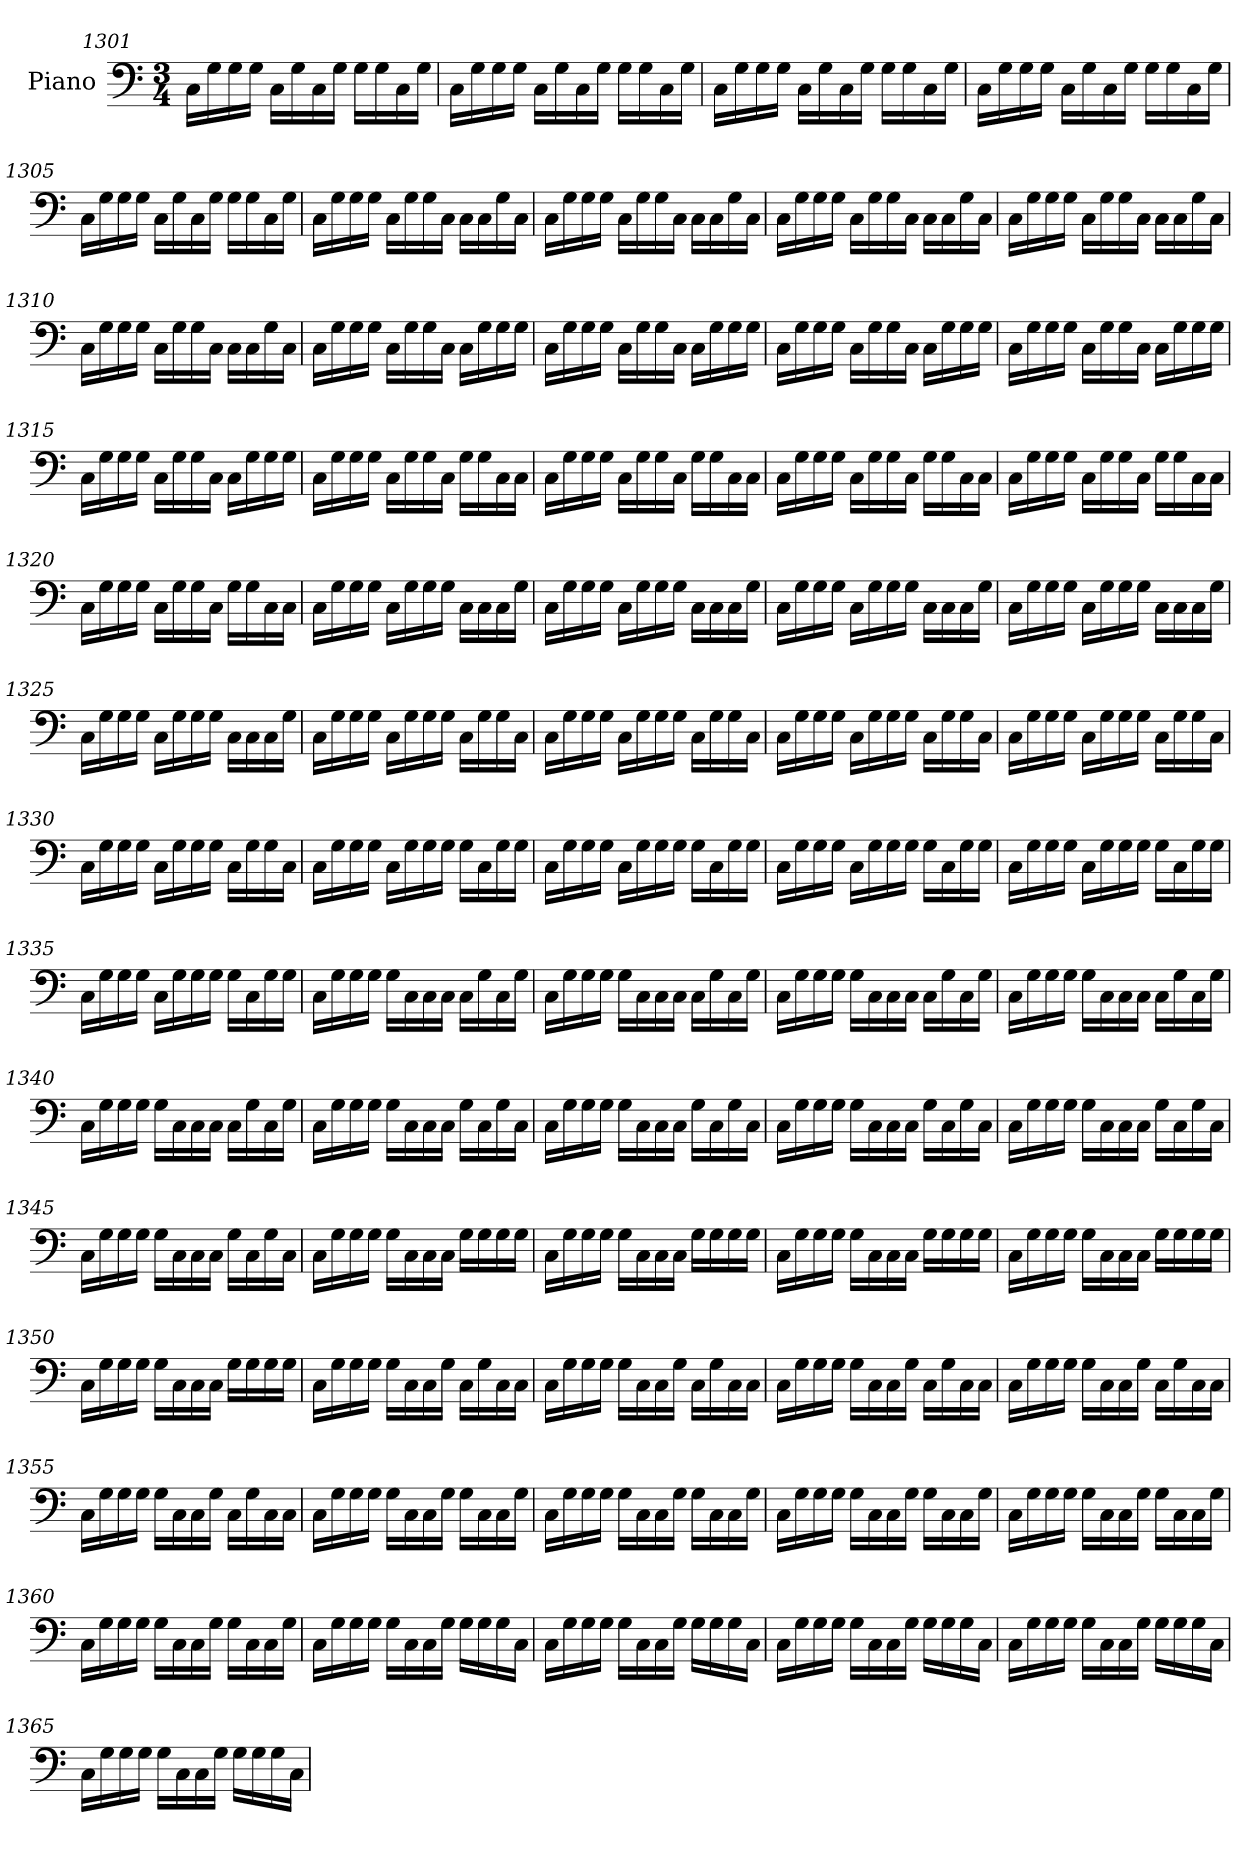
**kern
*part1
*staff1
*I"Piano
*I'Pno.
*clefF4
*k[]
*M3/4
=1301
16C\LL
16G\
16G\
16G\JJ
16C\LL
16G\
16C\
16G\JJ
16G\LL
16G\
16C\
16G\JJ
=1302
16C\LL
16G\
16G\
16G\JJ
16C\LL
16G\
16C\
16G\JJ
16G\LL
16G\
16C\
16G\JJ
!!LO:LB:g=z
=1303
16C\LL
16G\
16G\
16G\JJ
16C\LL
16G\
16C\
16G\JJ
16G\LL
16G\
16C\
16G\JJ
=1304
16C\LL
16G\
16G\
16G\JJ
16C\LL
16G\
16C\
16G\JJ
16G\LL
16G\
16C\
16G\JJ
=1305
16C\LL
16G\
16G\
16G\JJ
16C\LL
16G\
16C\
16G\JJ
16G\LL
16G\
16C\
16G\JJ
!!LO:LB:g=z
=1306
16C\LL
16G\
16G\
16G\JJ
16C\LL
16G\
16G\
16C\JJ
16C\LL
16C\
16G\
16C\JJ
=1307
16C\LL
16G\
16G\
16G\JJ
16C\LL
16G\
16G\
16C\JJ
16C\LL
16C\
16G\
16C\JJ
=1308
16C\LL
16G\
16G\
16G\JJ
16C\LL
16G\
16G\
16C\JJ
16C\LL
16C\
16G\
16C\JJ
!!LO:LB:g=z
=1309
16C\LL
16G\
16G\
16G\JJ
16C\LL
16G\
16G\
16C\JJ
16C\LL
16C\
16G\
16C\JJ
=1310
16C\LL
16G\
16G\
16G\JJ
16C\LL
16G\
16G\
16C\JJ
16C\LL
16C\
16G\
16C\JJ
=1311
16C\LL
16G\
16G\
16G\JJ
16C\LL
16G\
16G\
16C\JJ
16C\LL
16G\
16G\
16G\JJ
!!LO:LB:g=z
=1312
16C\LL
16G\
16G\
16G\JJ
16C\LL
16G\
16G\
16C\JJ
16C\LL
16G\
16G\
16G\JJ
=1313
16C\LL
16G\
16G\
16G\JJ
16C\LL
16G\
16G\
16C\JJ
16C\LL
16G\
16G\
16G\JJ
=1314
16C\LL
16G\
16G\
16G\JJ
16C\LL
16G\
16G\
16C\JJ
16C\LL
16G\
16G\
16G\JJ
!!LO:LB:g=z
=1315
16C\LL
16G\
16G\
16G\JJ
16C\LL
16G\
16G\
16C\JJ
16C\LL
16G\
16G\
16G\JJ
=1316
16C\LL
16G\
16G\
16G\JJ
16C\LL
16G\
16G\
16C\JJ
16G\LL
16G\
16C\
16C\JJ
=1317
16C\LL
16G\
16G\
16G\JJ
16C\LL
16G\
16G\
16C\JJ
16G\LL
16G\
16C\
16C\JJ
!!LO:LB:g=z
=1318
16C\LL
16G\
16G\
16G\JJ
16C\LL
16G\
16G\
16C\JJ
16G\LL
16G\
16C\
16C\JJ
=1319
16C\LL
16G\
16G\
16G\JJ
16C\LL
16G\
16G\
16C\JJ
16G\LL
16G\
16C\
16C\JJ
=1320
16C\LL
16G\
16G\
16G\JJ
16C\LL
16G\
16G\
16C\JJ
16G\LL
16G\
16C\
16C\JJ
!!LO:LB:g=z
=1321
16C\LL
16G\
16G\
16G\JJ
16C\LL
16G\
16G\
16G\JJ
16C\LL
16C\
16C\
16G\JJ
=1322
16C\LL
16G\
16G\
16G\JJ
16C\LL
16G\
16G\
16G\JJ
16C\LL
16C\
16C\
16G\JJ
=1323
16C\LL
16G\
16G\
16G\JJ
16C\LL
16G\
16G\
16G\JJ
16C\LL
16C\
16C\
16G\JJ
!!LO:LB:g=z
=1324
16C\LL
16G\
16G\
16G\JJ
16C\LL
16G\
16G\
16G\JJ
16C\LL
16C\
16C\
16G\JJ
=1325
16C\LL
16G\
16G\
16G\JJ
16C\LL
16G\
16G\
16G\JJ
16C\LL
16C\
16C\
16G\JJ
=1326
16C\LL
16G\
16G\
16G\JJ
16C\LL
16G\
16G\
16G\JJ
16C\LL
16G\
16G\
16C\JJ
!!LO:PB:g=z
=1327
16C\LL
16G\
16G\
16G\JJ
16C\LL
16G\
16G\
16G\JJ
16C\LL
16G\
16G\
16C\JJ
=1328
16C\LL
16G\
16G\
16G\JJ
16C\LL
16G\
16G\
16G\JJ
16C\LL
16G\
16G\
16C\JJ
=1329
16C\LL
16G\
16G\
16G\JJ
16C\LL
16G\
16G\
16G\JJ
16C\LL
16G\
16G\
16C\JJ
!!LO:LB:g=z
=1330
16C\LL
16G\
16G\
16G\JJ
16C\LL
16G\
16G\
16G\JJ
16C\LL
16G\
16G\
16C\JJ
=1331
16C\LL
16G\
16G\
16G\JJ
16C\LL
16G\
16G\
16G\JJ
16G\LL
16C\
16G\
16G\JJ
=1332
16C\LL
16G\
16G\
16G\JJ
16C\LL
16G\
16G\
16G\JJ
16G\LL
16C\
16G\
16G\JJ
!!LO:LB:g=z
=1333
16C\LL
16G\
16G\
16G\JJ
16C\LL
16G\
16G\
16G\JJ
16G\LL
16C\
16G\
16G\JJ
=1334
16C\LL
16G\
16G\
16G\JJ
16C\LL
16G\
16G\
16G\JJ
16G\LL
16C\
16G\
16G\JJ
=1335
16C\LL
16G\
16G\
16G\JJ
16C\LL
16G\
16G\
16G\JJ
16G\LL
16C\
16G\
16G\JJ
!!LO:LB:g=z
=1336
16C\LL
16G\
16G\
16G\JJ
16G\LL
16C\
16C\
16C\JJ
16C\LL
16G\
16C\
16G\JJ
=1337
16C\LL
16G\
16G\
16G\JJ
16G\LL
16C\
16C\
16C\JJ
16C\LL
16G\
16C\
16G\JJ
=1338
16C\LL
16G\
16G\
16G\JJ
16G\LL
16C\
16C\
16C\JJ
16C\LL
16G\
16C\
16G\JJ
!!LO:LB:g=z
=1339
16C\LL
16G\
16G\
16G\JJ
16G\LL
16C\
16C\
16C\JJ
16C\LL
16G\
16C\
16G\JJ
=1340
16C\LL
16G\
16G\
16G\JJ
16G\LL
16C\
16C\
16C\JJ
16C\LL
16G\
16C\
16G\JJ
=1341
16C\LL
16G\
16G\
16G\JJ
16G\LL
16C\
16C\
16C\JJ
16G\LL
16C\
16G\
16C\JJ
!!LO:LB:g=z
=1342
16C\LL
16G\
16G\
16G\JJ
16G\LL
16C\
16C\
16C\JJ
16G\LL
16C\
16G\
16C\JJ
=1343
16C\LL
16G\
16G\
16G\JJ
16G\LL
16C\
16C\
16C\JJ
16G\LL
16C\
16G\
16C\JJ
=1344
16C\LL
16G\
16G\
16G\JJ
16G\LL
16C\
16C\
16C\JJ
16G\LL
16C\
16G\
16C\JJ
!!LO:LB:g=z
=1345
16C\LL
16G\
16G\
16G\JJ
16G\LL
16C\
16C\
16C\JJ
16G\LL
16C\
16G\
16C\JJ
=1346
16C\LL
16G\
16G\
16G\JJ
16G\LL
16C\
16C\
16C\JJ
16G\LL
16G\
16G\
16G\JJ
=1347
16C\LL
16G\
16G\
16G\JJ
16G\LL
16C\
16C\
16C\JJ
16G\LL
16G\
16G\
16G\JJ
!!LO:LB:g=z
=1348
16C\LL
16G\
16G\
16G\JJ
16G\LL
16C\
16C\
16C\JJ
16G\LL
16G\
16G\
16G\JJ
=1349
16C\LL
16G\
16G\
16G\JJ
16G\LL
16C\
16C\
16C\JJ
16G\LL
16G\
16G\
16G\JJ
=1350
16C\LL
16G\
16G\
16G\JJ
16G\LL
16C\
16C\
16C\JJ
16G\LL
16G\
16G\
16G\JJ
!!LO:LB:g=z
=1351
16C\LL
16G\
16G\
16G\JJ
16G\LL
16C\
16C\
16G\JJ
16C\LL
16G\
16C\
16C\JJ
=1352
16C\LL
16G\
16G\
16G\JJ
16G\LL
16C\
16C\
16G\JJ
16C\LL
16G\
16C\
16C\JJ
=1353
16C\LL
16G\
16G\
16G\JJ
16G\LL
16C\
16C\
16G\JJ
16C\LL
16G\
16C\
16C\JJ
!!LO:LB:g=z
=1354
16C\LL
16G\
16G\
16G\JJ
16G\LL
16C\
16C\
16G\JJ
16C\LL
16G\
16C\
16C\JJ
=1355
16C\LL
16G\
16G\
16G\JJ
16G\LL
16C\
16C\
16G\JJ
16C\LL
16G\
16C\
16C\JJ
=1356
16C\LL
16G\
16G\
16G\JJ
16G\LL
16C\
16C\
16G\JJ
16G\LL
16C\
16C\
16G\JJ
!!LO:LB:g=z
=1357
16C\LL
16G\
16G\
16G\JJ
16G\LL
16C\
16C\
16G\JJ
16G\LL
16C\
16C\
16G\JJ
=1358
16C\LL
16G\
16G\
16G\JJ
16G\LL
16C\
16C\
16G\JJ
16G\LL
16C\
16C\
16G\JJ
=1359
16C\LL
16G\
16G\
16G\JJ
16G\LL
16C\
16C\
16G\JJ
16G\LL
16C\
16C\
16G\JJ
!!LO:PB:g=z
=1360
16C\LL
16G\
16G\
16G\JJ
16G\LL
16C\
16C\
16G\JJ
16G\LL
16C\
16C\
16G\JJ
=1361
16C\LL
16G\
16G\
16G\JJ
16G\LL
16C\
16C\
16G\JJ
16G\LL
16G\
16G\
16C\JJ
=1362
16C\LL
16G\
16G\
16G\JJ
16G\LL
16C\
16C\
16G\JJ
16G\LL
16G\
16G\
16C\JJ
!!LO:LB:g=z
=1363
16C\LL
16G\
16G\
16G\JJ
16G\LL
16C\
16C\
16G\JJ
16G\LL
16G\
16G\
16C\JJ
=1364
16C\LL
16G\
16G\
16G\JJ
16G\LL
16C\
16C\
16G\JJ
16G\LL
16G\
16G\
16C\JJ
=1365
16C\LL
16G\
16G\
16G\JJ
16G\LL
16C\
16C\
16G\JJ
16G\LL
16G\
16G\
16C\JJ
=
*-
